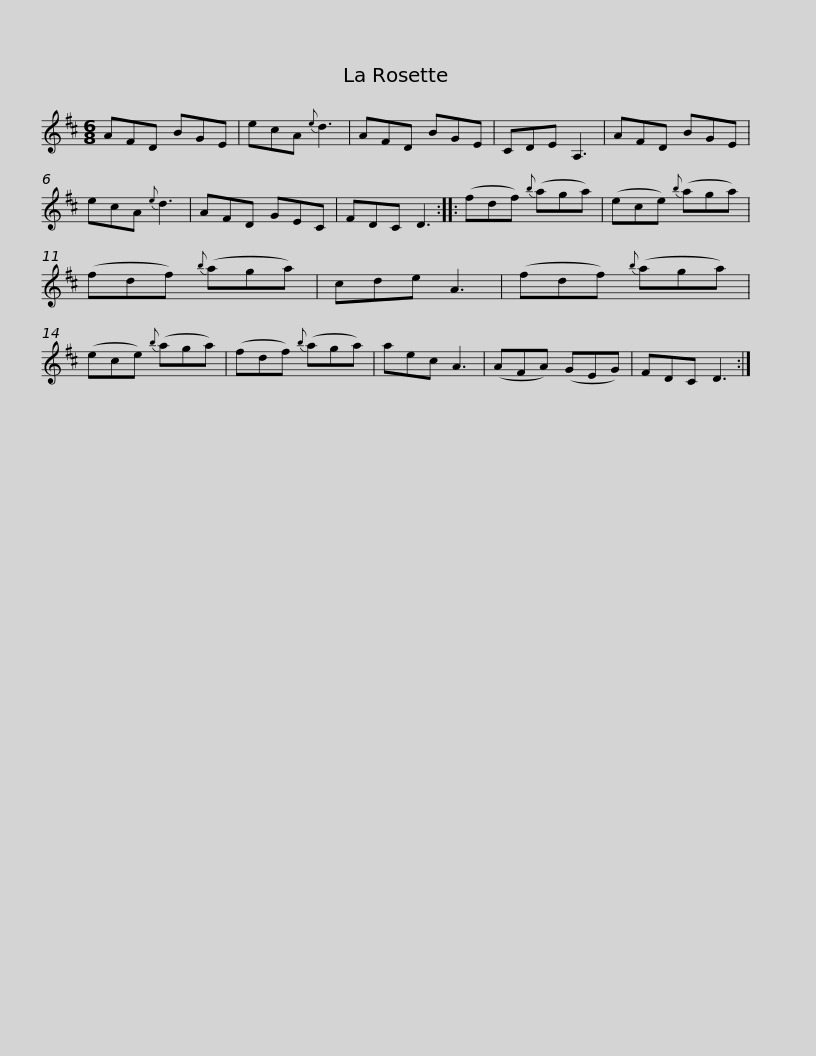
X:1
L:1/8
M:6/8
I:linebreak $
K:D
V:1 treble
V:1
 AFD BGE | ecA{e} d3 | AFD BGE | CDE A,3 | AFD BGE | %5
 ecA{e} d3 | AFD GEC |$ FDC D3 :: (fdf){b} (aga) | (ece){b} (aga) | %10
 (fdf){b} (aga) | cde A3 | (fdf){b} (aga) |$ (ece){b} (aga) | (fdf){b} (aga) | %15
 aec A3 | (AFA) (GEG) | FDC D3 :| %18
